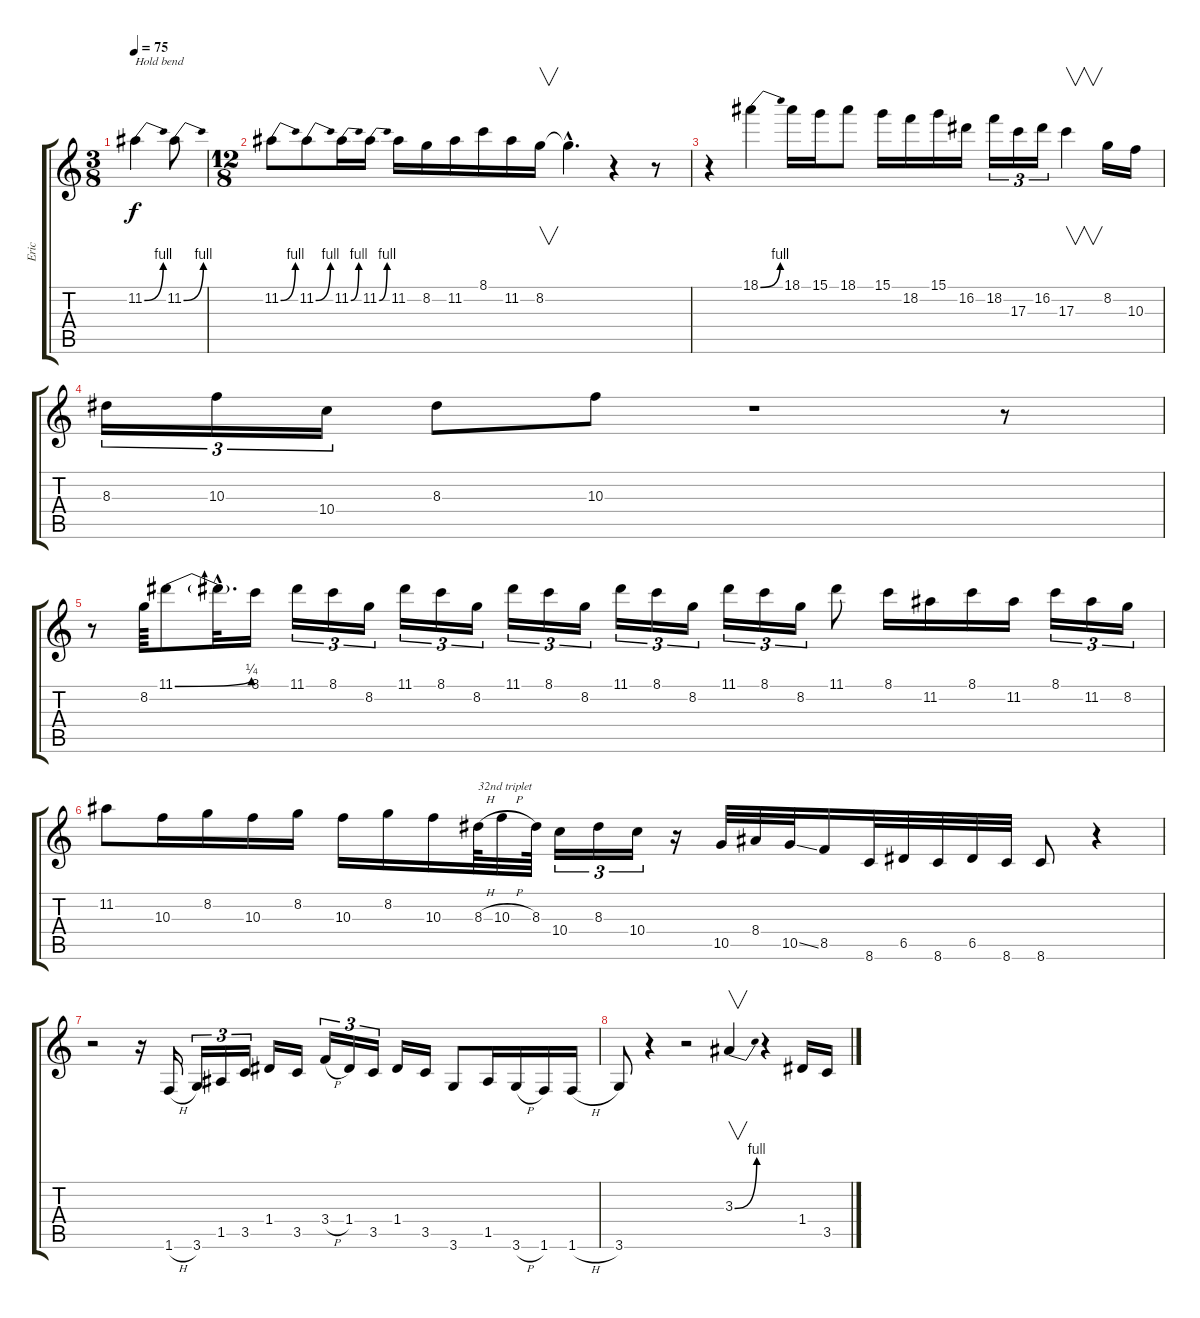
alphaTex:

\track ("Eric" "Eric") {instrument overdrivenguitar}
\staff {score tabs}
\tuning (E4 B3 G3 D3 A2 E2) {hide}
\ts (3 8)
\tempo 75
\clef g2
\ks c
11.2{be (bend 0 0 60 4)}.4{txt "Hold bend" dy f instrument overdrivenguitar} 11.2{be (bend 0 0 60 4)}.8 |
\ts (12 8)
11.2{be (bend 0 0 60 4)}.8 11.2{be (bend 0 0 60 4)}.8 11.2{be (bend 0 0 60 4)}.16 11.2{be (bend 0 0 60 4)}.16 11.2.16 8.2.16 11.2.16 8.1.16 11.2.16 8.2.16{v} 8.2{hac t}.4{d} r.4 r.8 |
r.4 18.1{be (bend 0 0 60 4)}.4 18.1.16 15.1.16 18.1.8 15.1.16 18.2.16 15.1.16 16.2.16 18.2.16{tu (3 2)} 17.3.16{tu (3 2)} 16.2.16{tu (3 2)} 17.3.4{v} 8.2.16 10.3.16 |
8.3.16{tu (3 2)} 10.3.16{tu (3 2)} 10.4.16{tu (3 2)} 8.3.8 10.3.8 r.1 r.8 |
r.8 8.2.64 11.1{be (bend 0 0 60 1)}.8 11.1{hac t}.32{d} 8.1.16 11.1.16{tu (3 2)} 8.1.16{tu (3 2)} 8.2.16{tu (3 2)} 11.1.16{tu (3 2)} 8.1.16{tu (3 2)} 8.2.16{tu (3 2)} 11.1.16{tu (3 2)} 8.1.16{tu (3 2)} 8.2.16{tu (3 2)} 11.1.16{tu (3 2)} 8.1.16{tu (3 2)} 8.2.16{tu (3 2)} 11.1.16{tu (3 2)} 8.1.16{tu (3 2)} 8.2.16{tu (3 2)} 11.1.8 8.1.16 11.2.16 8.1.16 11.2.16 8.1.16{tu (3 2)} 11.2.16{tu (3 2)} 8.2.16{tu (3 2)} |
11.2.8 10.3.16 8.2.16 10.3.16 8.2.16 10.3.16 8.2.16 10.3.16 8.3{h}.64{txt "32nd triplet"} 10.3{h}.32 8.3.64 10.4.16{tu (3 2)} 8.3.16{tu (3 2)} 10.4.16{tu (3 2)} r.16 10.5.32 8.4.32 10.5{ss}.32 8.5.16 8.6.32 6.5.32 8.6.32 6.5.32 8.6.32 8.6.8 r.4 |
r.2 r.16 1.6{h}.16 3.6.16{tu (3 2)} 1.5.16{tu (3 2)} 3.5.16{tu (3 2)} 1.4.16 3.5.16 3.4{h}.16{tu (3 2)} 1.4.16{tu (3 2)} 3.5.16{tu (3 2)} 1.4.16 3.5.16 3.6.8 1.5.16 3.6{h}.16 1.6.16 1.6{h}.16 |
3.6.8 r.4 r.2 3.3{be (bend 0 0 60 4)}.4{v} r.4 1.4.16 3.5.16
